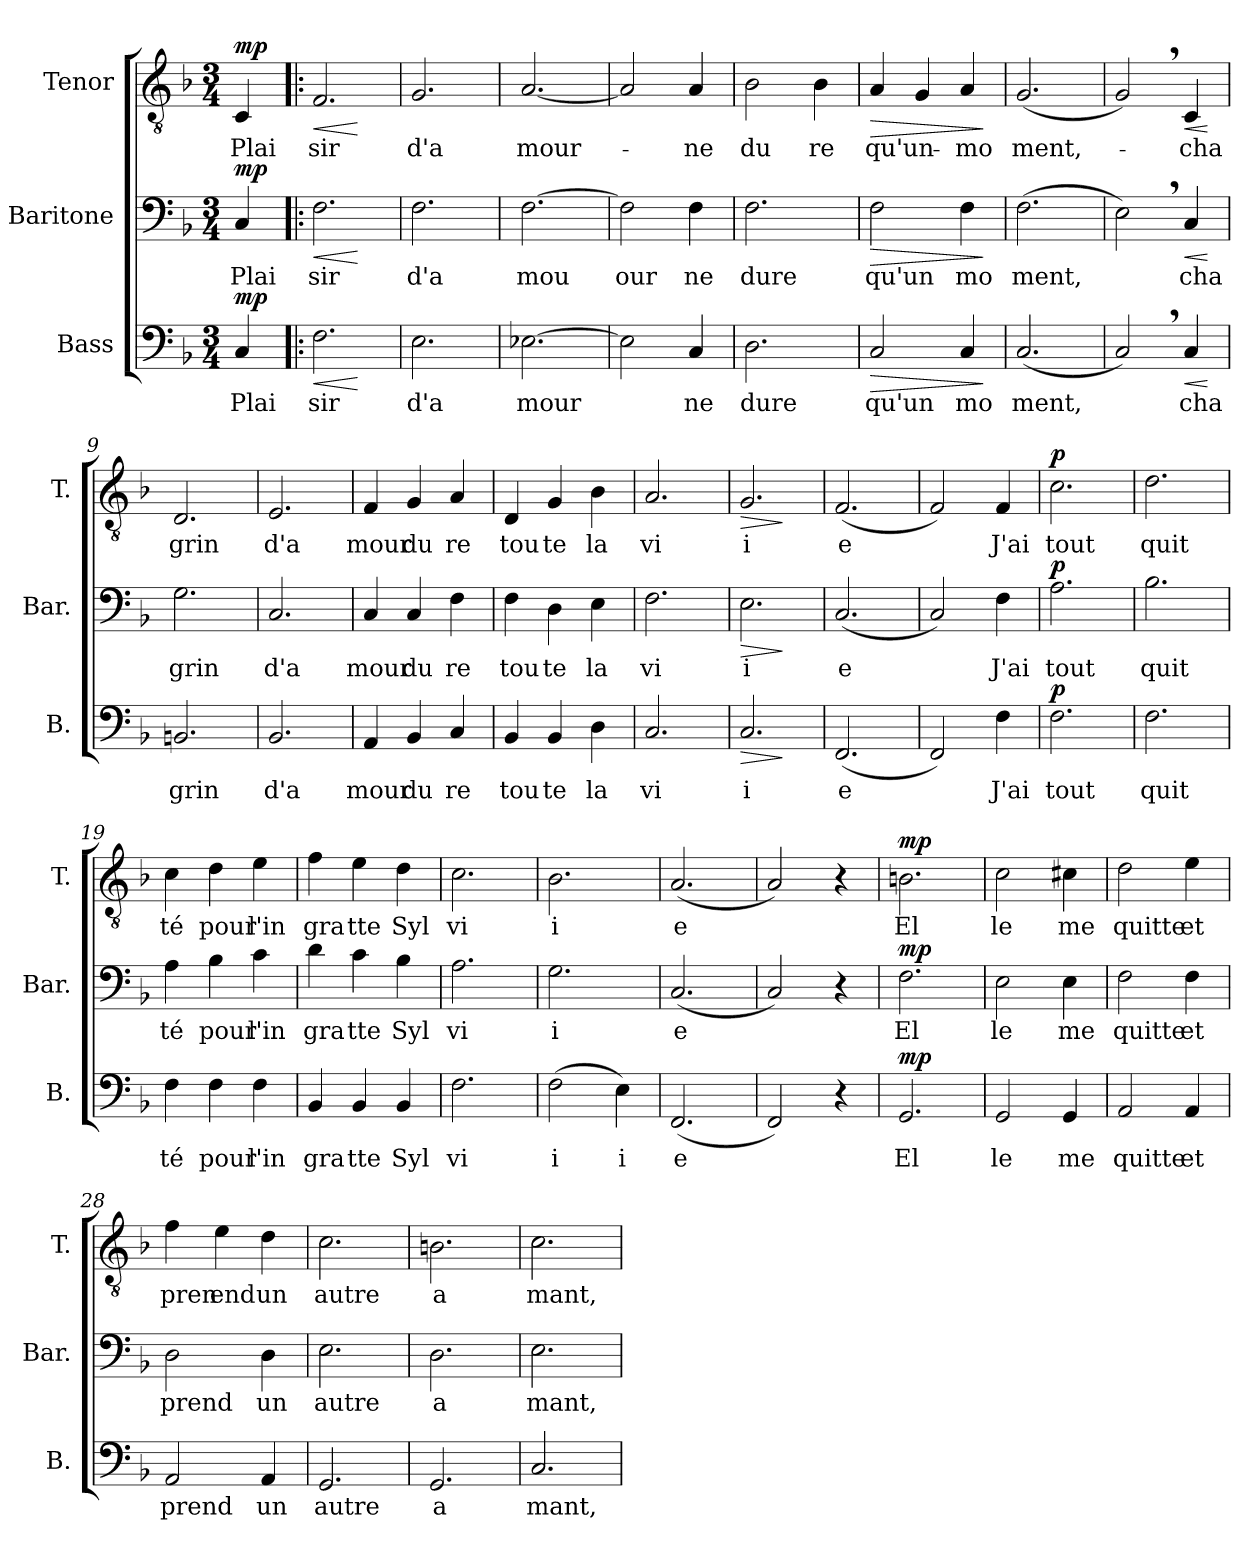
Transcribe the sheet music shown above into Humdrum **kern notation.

**kern	**text	**dynam	**kern	**text	**dynam	**kern	**text	**dynam
*part3	*part3	*part3	*part2	*part2	*part2	*part1	*part1	*part1
*staff3	*staff3	*staff3	*staff2	*staff2	*staff2	*staff1	*staff1	*staff1
*I"Bass	*	*	*I"Baritone	*	*	*I"Tenor	*	*
*I'B.	*	*	*I'Bar.	*	*	*I'T.	*	*
*clefF4	*	*	*clefF4	*	*	*clefGv2	*	*
*k[b-]	*	*	*k[b-]	*	*	*k[b-]	*	*
*M3/4	*	*	*M3/4	*	*	*M3/4	*	*
=	=	=	=	=	=	=	=	=
!	!LO:LY:b	!LO:DY:b	!	!LO:LY:b	!LO:DY:b	!	!LO:LY:b	!LO:DY:b
4C/	Plai	mp	4C/	Plai	mp	4C/	Plai	mp
=1!|:	=1!|:	=1!|:	=1!|:	=1!|:	=1!|:	=1!|:	=1!|:	=1!|:
!	!LO:LY:b	!LO:HP:b	!	!LO:LY:b	!LO:HP:b	!	!LO:LY:b	!LO:HP:b
2.F\	sir	<	2.F\	sir	<	2.F/	sir	<
.	.	[	.	.	[	.	.	[
=2	=2	=2	=2	=2	=2	=2	=2	=2
!	!LO:LY:b	!	!	!LO:LY:b	!	!	!LO:LY:b	!
2.E\	d'a	.	2.F\	d'a	.	2.G/	d'a	.
=3	=3	=3	=3	=3	=3	=3	=3	=3
!	!LO:LY:b	!	!	!LO:LY:b	!	!	!LO:LY:b	!
[2.E-X\	mour	.	[2.F\	mou	.	[2.A/	mour-	.
=4	=4	=4	=4	=4	=4	=4	=4	=4
!	!	!	!	!LO:LY:b	!	!	!	!
2E-\]	.	.	2F\]	our	.	2A/]	.	.
!	!LO:LY:b	!	!	!LO:LY:b	!	!	!LO:LY:b	!
4C/	ne	.	4F\	ne	.	4A/	-ne	.
=5	=5	=5	=5	=5	=5	=5	=5	=5
!	!LO:LY:b	!	!	!LO:LY:b	!	!	!LO:LY:b	!
2.D\	dure	.	2.F\	dure	.	2B-\	du	.
!	!	!	!	!	!	!	!LO:LY:b	!
.	.	.	.	.	.	4B-\	re	.
=6	=6	=6	=6	=6	=6	=6	=6	=6
!	!LO:LY:b	!LO:HP:b	!	!LO:LY:b	!LO:HP:b	!	!LO:LY:b	!LO:HP:b
2C/	qu'un	>	2F\	qu'un	>	4A/	qu'un-	>
.	.	.	.	.	.	4G/	.	.
!	!LO:LY:b	!	!	!LO:LY:b	!	!	!LO:LY:b	!
4C/	mo	.	4F\	mo	.	4A/	-mo	.
.	.	]	.	.	]	.	.	]
=7	=7	=7	=7	=7	=7	=7	=7	=7
!	!LO:LY:b	!	!	!LO:LY:b	!	!	!LO:LY:b	!
(<2.C/	ment,	.	(>2.F\	ment,	.	(<2.G/	ment,-	.
=8	=8	=8	=8	=8	=8	=8	=8	=8
2C,/)	.	.	2E,\)	.	.	2G,/)	.	.
!	!LO:LY:b	!LO:HP:b	!	!LO:LY:b	!LO:HP:b	!	!LO:LY:b	!LO:HP:b
4C/	cha	<	4C/	cha	<	4C/	-cha	<
.	.	[	.	.	[	.	.	[
=9	=9	=9	=9	=9	=9	=9	=9	=9
!	!LO:LY:b	!	!	!LO:LY:b	!	!	!LO:LY:b	!
2.BBn/	grin	.	2.G\	grin	.	2.D/	grin	.
=10	=10	=10	=10	=10	=10	=10	=10	=10
!	!LO:LY:b	!	!	!LO:LY:b	!	!	!LO:LY:b	!
2.BB-/	d'a	.	2.C/	d'a	.	2.E/	d'a	.
!!LO:LB:g=z
=11	=11	=11	=11	=11	=11	=11	=11	=11
!	!LO:LY:b	!	!	!LO:LY:b	!	!	!LO:LY:b	!
4AA/	mour	.	4C/	mour	.	4F/	mour	.
!	!LO:LY:b	!	!	!LO:LY:b	!	!	!LO:LY:b	!
4BB-/	du	.	4C/	du	.	4G/	du	.
!	!LO:LY:b	!	!	!LO:LY:b	!	!	!LO:LY:b	!
4C/	re	.	4F\	re	.	4A/	re	.
=12	=12	=12	=12	=12	=12	=12	=12	=12
!	!LO:LY:b	!	!	!LO:LY:b	!	!	!LO:LY:b	!
4BB-/	tou	.	4F\	tou	.	4D/	tou	.
!	!LO:LY:b	!	!	!LO:LY:b	!	!	!LO:LY:b	!
4BB-/	te	.	4D\	te	.	4G/	te	.
!	!LO:LY:b	!	!	!LO:LY:b	!	!	!LO:LY:b	!
4D\	la	.	4E\	la	.	4B-\	la	.
=13	=13	=13	=13	=13	=13	=13	=13	=13
!	!LO:LY:b	!	!	!LO:LY:b	!	!	!LO:LY:b	!
2.C/	vi	.	2.F\	vi	.	2.A/	vi	.
=14	=14	=14	=14	=14	=14	=14	=14	=14
!	!LO:LY:b	!LO:HP:b	!	!LO:LY:b	!LO:HP:b	!	!LO:LY:b	!LO:HP:b
2.C/	i	>	2.E\	i	>	2.G/	i	>
.	.	]	.	.	]	.	.	]
=15	=15	=15	=15	=15	=15	=15	=15	=15
!	!LO:LY:b	!	!	!LO:LY:b	!	!	!LO:LY:b	!
(<2.FF/	e	.	(<2.C/	e	.	(<2.F/	-e	.
=16	=16	=16	=16	=16	=16	=16	=16	=16
2FF/)	.	.	2C/)	.	.	2F/)	.	.
!	!LO:LY:b	!	!	!LO:LY:b	!	!	!LO:LY:b	!
4F\	J'ai	.	4F\	J'ai	.	4F/	J'ai	.
=17	=17	=17	=17	=17	=17	=17	=17	=17
!	!LO:LY:b	!LO:DY:b	!	!LO:LY:b	!LO:DY:b	!	!LO:LY:b	!LO:DY:b
2.F\	tout	p	2.A\	tout	p	2.c\	tout	p
=18	=18	=18	=18	=18	=18	=18	=18	=18
!	!LO:LY:b	!	!	!LO:LY:b	!	!	!LO:LY:b	!
2.F\	quit	.	2.B-\	quit	.	2.d\	quit	.
=19	=19	=19	=19	=19	=19	=19	=19	=19
!	!LO:LY:b	!	!	!LO:LY:b	!	!	!LO:LY:b	!
4F\	té	.	4A\	té	.	4c\	té	.
!	!LO:LY:b	!	!	!LO:LY:b	!	!	!LO:LY:b	!
4F\	pour	.	4B-\	pour	.	4d\	pour	.
!	!LO:LY:b	!	!	!LO:LY:b	!	!	!LO:LY:b	!
4F\	l'in	.	4c\	l'in	.	4e\	l'in	.
=20	=20	=20	=20	=20	=20	=20	=20	=20
!	!LO:LY:b	!	!	!LO:LY:b	!	!	!LO:LY:b	!
4BB-/	gra	.	4d\	gra	.	4f\	gra	.
!	!LO:LY:b	!	!	!LO:LY:b	!	!	!LO:LY:b	!
4BB-/	tte	.	4c\	tte	.	4e\	tte	.
!	!LO:LY:b	!	!	!LO:LY:b	!	!	!LO:LY:b	!
4BB-/	Syl	.	4B-\	Syl	.	4d\	Syl	.
=21	=21	=21	=21	=21	=21	=21	=21	=21
!	!LO:LY:b	!	!	!LO:LY:b	!	!	!LO:LY:b	!
2.F\	vi	.	2.A\	vi	.	2.c\	vi	.
=22	=22	=22	=22	=22	=22	=22	=22	=22
!	!LO:LY:b	!	!	!LO:LY:b	!	!	!LO:LY:b	!
(>2F\	i	.	2.G\	i	.	2.B-\	i	.
!	!LO:LY:b	!	!	!	!	!	!	!
4E\)	i	.	.	.	.	.	.	.
=23	=23	=23	=23	=23	=23	=23	=23	=23
!	!LO:LY:b	!	!	!LO:LY:b	!	!	!LO:LY:b	!
(<2.FF/	e	.	(<2.C/	e	.	(<2.A/	e	.
!!LO:LB:g=z
=24	=24	=24	=24	=24	=24	=24	=24	=24
2FF/)	.	.	2C/)	.	.	2A/)	.	.
4r	.	.	4r	.	.	4r	.	.
=25	=25	=25	=25	=25	=25	=25	=25	=25
!	!LO:LY:b	!LO:DY:b	!	!LO:LY:b	!LO:DY:b	!	!LO:LY:b	!LO:DY:b
2.GG/	El	mp	2.F\	El	mp	2.Bn\	El	mp
=26	=26	=26	=26	=26	=26	=26	=26	=26
!	!LO:LY:b	!	!	!LO:LY:b	!	!	!LO:LY:b	!
2GG/	le	.	2E\	le	.	2c\	le	.
!	!LO:LY:b	!	!	!LO:LY:b	!	!	!LO:LY:b	!
4GG/	me	.	4E\	me	.	4c#X\	me	.
=27	=27	=27	=27	=27	=27	=27	=27	=27
!	!LO:LY:b	!	!	!LO:LY:b	!	!	!LO:LY:b	!
2AA/	quitte	.	2F\	quitte	.	2d\	quitte	.
!	!LO:LY:b	!	!	!LO:LY:b	!	!	!LO:LY:b	!
4AA/	et	.	4F\	et	.	4e\	et	.
=28	=28	=28	=28	=28	=28	=28	=28	=28
!	!LO:LY:b	!	!	!LO:LY:b	!	!	!LO:LY:b	!
2AA/	prend	.	2D\	prend	.	4f\	pren	.
!	!	!	!	!	!	!	!LO:LY:b	!
.	.	.	.	.	.	4e\	end	.
!	!LO:LY:b	!	!	!LO:LY:b	!	!	!LO:LY:b	!
4AA/	un	.	4D\	un	.	4d\	un	.
=29	=29	=29	=29	=29	=29	=29	=29	=29
!	!LO:LY:b	!	!	!LO:LY:b	!	!	!LO:LY:b	!
2.GG/	autre	.	2.E\	autre	.	2.c\	autre	.
=30	=30	=30	=30	=30	=30	=30	=30	=30
!	!LO:LY:b	!	!	!LO:LY:b	!	!	!LO:LY:b	!
2.GG/	a	.	2.D\	a	.	2.Bn\	a	.
=31	=31	=31	=31	=31	=31	=31	=31	=31
!	!LO:LY:b	!	!	!LO:LY:b	!	!	!LO:LY:b	!
2.C/	mant,	.	2.E\	mant,	.	2.c\	mant,	.
=	=	=	=	=	=	=	=	=
*-	*-	*-	*-	*-	*-	*-	*-	*-
